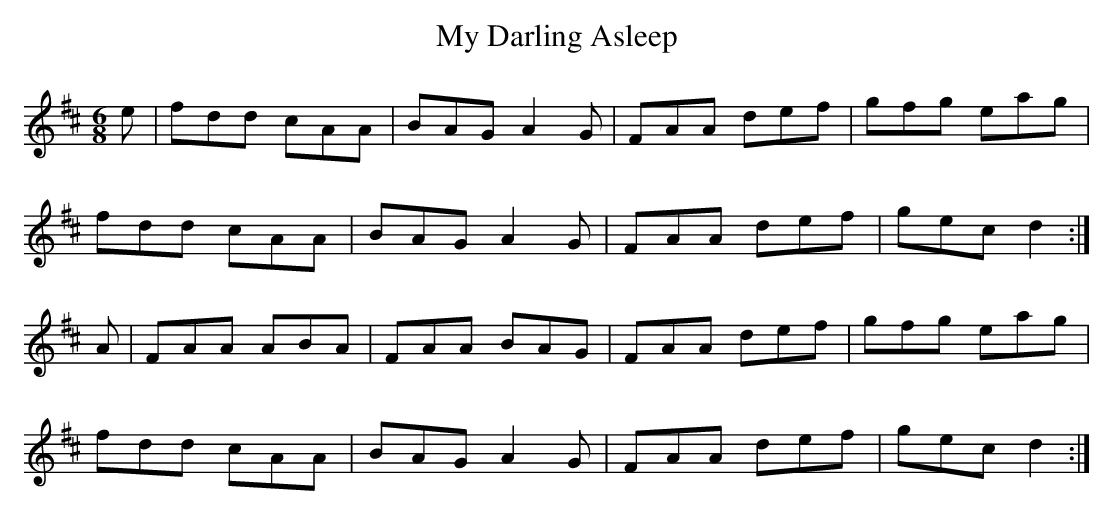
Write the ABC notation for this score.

X:1
T:My Darling Asleep
E:10
M:6/8
L:1/8
K:D
e|fdd cAA|BAG A2G|FAA def|gfg eag|
fdd cAA|BAG A2G|FAA def|gec d2:|
A|FAA ABA|FAA BAG|FAA def|gfg eag|
fdd cAA|BAG A2G|FAA def|gec d2:|
